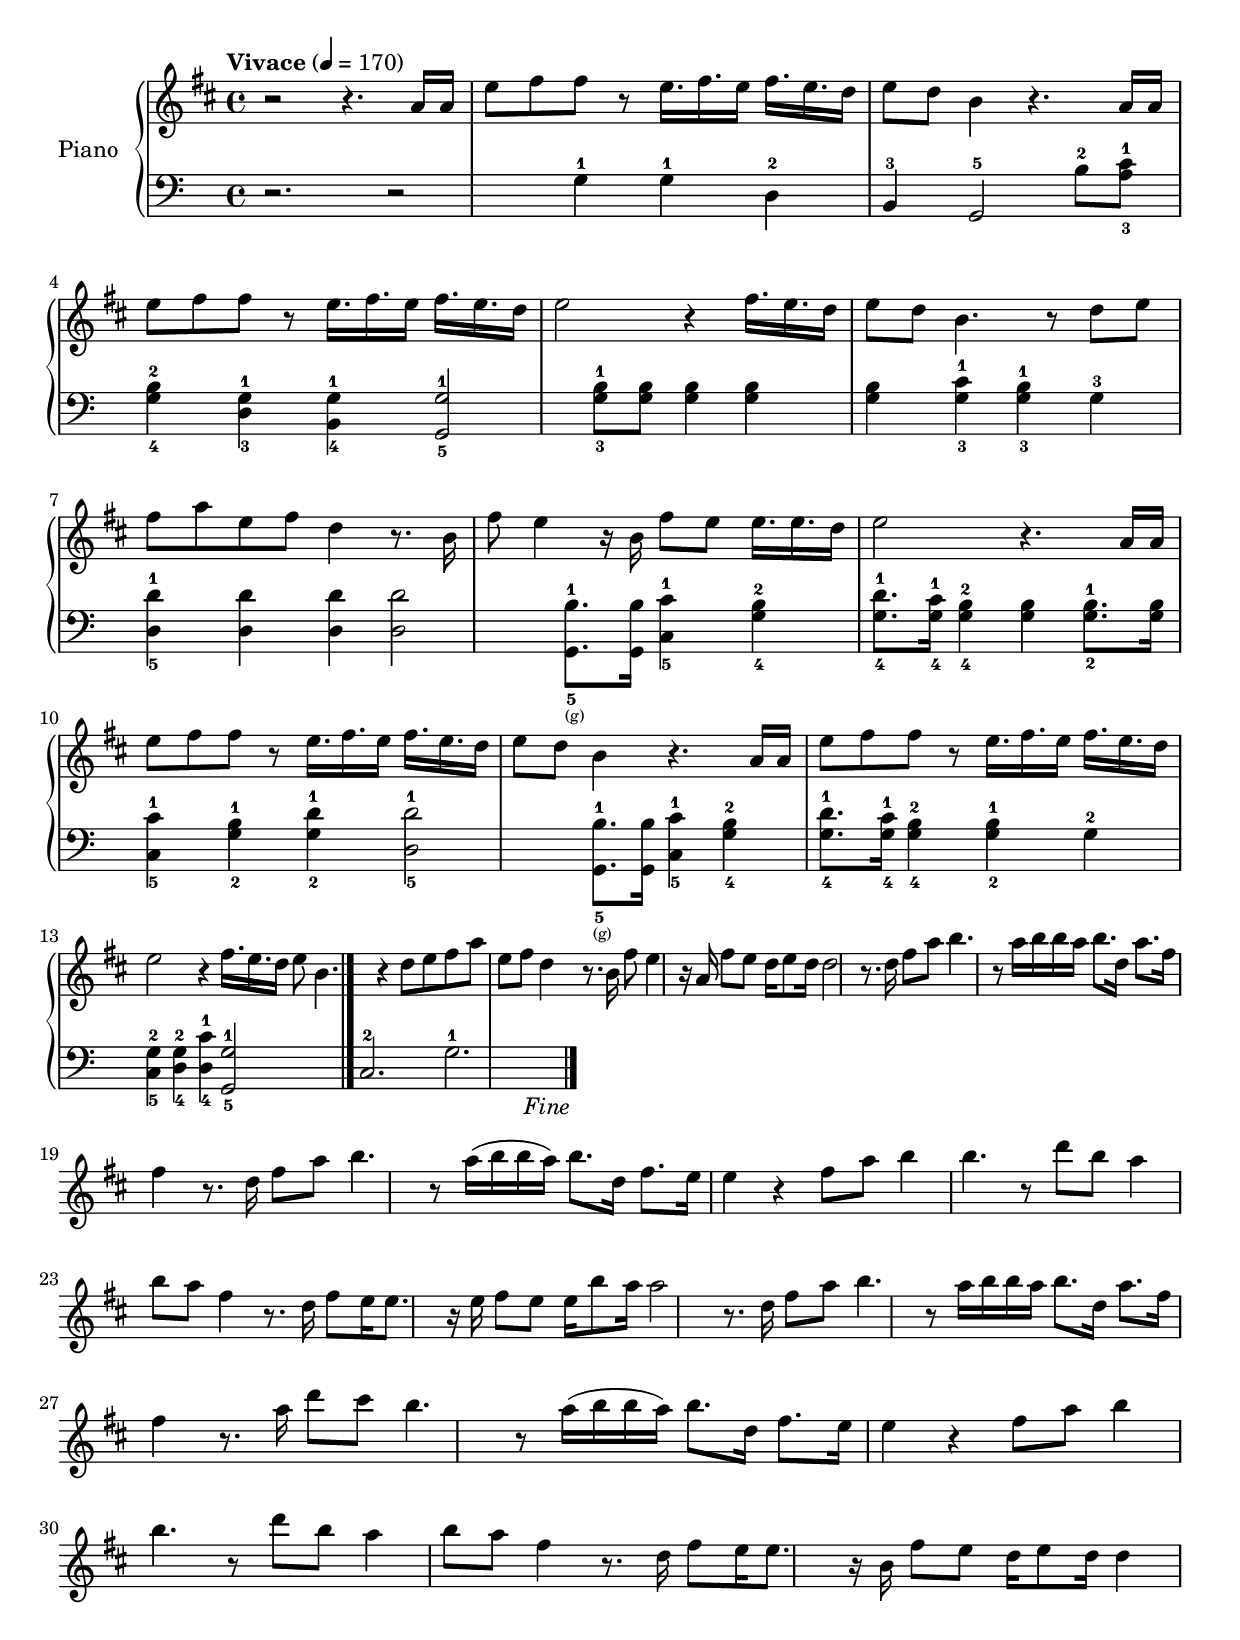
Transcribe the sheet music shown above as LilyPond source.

\version "2.24.0"

% https://www.youtube.com/watch?v=5TlA9Ylalj4
% 恩典的記號 盛曉玫 06 幸福

% https://lilypond.org/doc/v2.22/Documentation/learning/staff-groups
% https://lilypond.org/doc/v2.22/Documentation/learning/solo-piano

% meta.ly

meta = {
  % https://en.wikipedia.org/wiki/Tempo
  \tempo "Vivace" 4 = 170
  \key c \major
  \time 4/4
  % https://lilypond.org/doc/v2.23/Documentation/notation/bars#bar-numbers
}


upper = \transpose c d \relative d' {

  \set Staff.midiInstrument = "marimba"

  \meta
  \clef "treble"

  | r2 r4. g16g |

  \unfoldRepeats
  \repeat volta 2 \relative d'' {

    | d8e e8r d16.e16.d16 e16.d16.c16 | d8c a4 r4.

    g16g | d'8e e8r d16.e16.d16 e16.d16.c16 | d2 r4

    e16.d16.c16 |

    \alternative {

      \volta 1 \relative d'' {

        | d8c a4.r8 c8d | e8g d8e c4 r8.

        a16 | e'8 d4 r16a e'8d d16.d16.c16 | d2 r4.

        g,16g |

      }

      \volta 2 \relative d'' {

        | d8 a4. r4

        c8d | e8g d8e c4 r8.

        a16 | e'8 d4 r16g, e'8d c16d8c16 | c2 r8.

        c16 e8g |

      }

    }

  }

  \repeat unfold 2 \relative d''' {

    | a4. r8

    g16a16a16g16 a8.c,16 | g'8. e16 e4 r8.

    % AlternativeBlock.Within
    \alternative {
      \volta 1 {
        c16 e8g | a4. r8
      }
      \volta 2 {
        g16 c8b | a4. r8
      }
    }

    g16(a16a16g16) a8.c,16 | e8.d16 d4 r4

    e8g | a4 a4.r8

    c8a | g4 a8g e4 r8.

    c16 |

    % AlternativeBlock.Ending
    \alternative {

      \volta 1 {

        | e8 d16d8. r16

        d e8d d16a'8g16 | g2 r8.

        c,16 e8g |

      }

      \volta 2 {

        | e8 d16d8. r16

        a e'8d c16d8c16 | c4

      }

    }

  }

}


% accompanimentfunc.ly

% https://en.wikipedia.org/wiki/Chord_(music)#Symbols
% https://en.wikipedia.org/wiki/Chord_notation

% https://lists.gnu.org/archive/html/lilypond-user/2023-01/msg00402.html
% https://extending-lilypond.readthedocs.io/en/latest/music.html#argument-type-checking

% end
endX = #(define-music-function (x) (ly:pitch?) #{ < \transpose c c, $x \transpose c e, $x \transpose c g, $x \transpose c c $x > 4 #})
endY = #(define-music-function (x) (ly:pitch?) #{ < \transpose c e, $x \transpose c g, $x \transpose c c $x  \transpose c e $x > 4 #})
end  = #(define-music-function (x) (ly:pitch?) #{ | \endX $x \endY $x \endX $x r4 | #})
% end  = #(define-music-function (x) (ly:pitch?) #{ |
%   < \transpose c c, $x \transpose c e, $x \transpose c g, $x \transpose c c $x > 4
%   < \transpose c e, $x \transpose c g, $x \transpose c c $x  \transpose c e $x > 4
%   < \transpose c c, $x \transpose c e, $x \transpose c g, $x \transpose c c $x > 2
% | #})

% major
MA = #(define-music-function (x) (ly:pitch?) #{ < \transpose c c, $x \transpose c e, $x \transpose c g, $x > 4 #})
MB = #(define-music-function (x) (ly:pitch?) #{ < \transpose c e, $x \transpose c g, $x \transpose c c $x > 4 #})
MC = #(define-music-function (x) (ly:pitch?) #{ < \transpose c g, $x \transpose c c $x  \transpose c e $x > 4 #})
MD = #(define-music-function (x) (ly:pitch?) #{ \MB $x #})
M  = #(define-music-function (x) (ly:pitch?) #{ | \MA $x \MB $x \MC $x \MD $x | #})

% seven
% https://en.wikipedia.org/wiki/Dominant_seventh_chord
viiA = #(define-music-function (x) (ly:pitch?) #{ < \transpose c c, $x \transpose c e, $x    \transpose c g, $x > 4 #})
viiB = #(define-music-function (x) (ly:pitch?) #{ < \transpose c e, $x \transpose c g, $x    \transpose c bes, $x > 4 #})
viiC = #(define-music-function (x) (ly:pitch?) #{ < \transpose c g, $x \transpose c bes, $x  \transpose c e $x > 4 #})
viiD = #(define-music-function (x) (ly:pitch?) #{ \viiB $x #})
vii  = #(define-music-function (x) (ly:pitch?) #{ | \viiA $x \viiB $x \viiC $x \viiD $x | #})

mA = #(define-music-function (x) (ly:pitch?) #{ < \transpose c c, $x   \transpose c ees, $x \transpose c g, $x > 4 #})
mB = #(define-music-function (x) (ly:pitch?) #{ < \transpose c ees, $x \transpose c g, $x   \transpose c c $x > 4 #})
mC = #(define-music-function (x) (ly:pitch?) #{ < \transpose c g, $x   \transpose c c $x    \transpose c ees $x > 4 #})
mD = #(define-music-function (x) (ly:pitch?) #{ \mB $x #})
m  = #(define-music-function (x) (ly:pitch?) #{ | \mA $x \mB $x \mC $x \mD $x | #})

% sus4
% https://en.wikipedia.org/wiki/Suspended_chord
sfA = #(define-music-function (x) (ly:pitch?) #{ < \transpose c c, $x \transpose c f, $x \transpose c g, $x > 4 #})
sfB = #(define-music-function (x) (ly:pitch?) #{ < \transpose c f, $x \transpose c g, $x \transpose c c $x > 4 #})
sfC = #(define-music-function (x) (ly:pitch?) #{ < \transpose c g, $x \transpose c c $x  \transpose c f $x > 4 #})
sfD = #(define-music-function (x) (ly:pitch?) #{ \sfB $x #})
sf  = #(define-music-function (x) (ly:pitch?) #{ | \sfA $x \sfB $x \sfC $x \sfD $x | #})

% placeholder
% xA = #(define-music-function (x) (ly:pitch?) #{ \MA d,, #})
% xB = #(define-music-function (x) (ly:pitch?) #{ \MB d,, #})
% xC = #(define-music-function (x) (ly:pitch?) #{ \MC d,, #})
% xD = #(define-music-function (x) (ly:pitch?) #{ \MD d,, #})
% x  = #(define-music-function (x) (ly:pitch?) #{ | \xA d,, \xB d,, \xC d,, \xD d,, | #})

% https://en.wikipedia.org/wiki/Slash_chord

sceA = #(define-music-function (x) (ly:pitch?) #{ < \transpose c e,, $x \transpose c e, $x \transpose c g, $x > 4 #})
sceB = #(define-music-function (x) (ly:pitch?) #{ < \transpose c e,, $x \transpose c e, $x \transpose c c $x > 4 #})
sceC = #(define-music-function (x) (ly:pitch?) #{ < \transpose c e, $x  \transpose c g, $x \transpose c e $x > 4 #})
sceD = #(define-music-function (x) (ly:pitch?) #{ < \transpose c e,, $x \transpose c e, $x \transpose c c $x > 4 #})
sce  = #(define-music-function (x) (ly:pitch?) #{ | \sceA $x \sceB $x \sceC $x \sceD $x | #})

scgA = #(define-music-function (x) (ly:pitch?) #{ < \transpose c g,, $x \transpose c e, $x \transpose c g, $x > 4 #})
scgB = #(define-music-function (x) (ly:pitch?) #{ < \transpose c g,, $x \transpose c e, $x \transpose c c $x > 4 #})
scgC = #(define-music-function (x) (ly:pitch?) #{ < \transpose c e, $x  \transpose c g, $x \transpose c g $x > 4 #})
scgD = #(define-music-function (x) (ly:pitch?) #{ < \transpose c g,, $x \transpose c e, $x \transpose c c $x > 4 #})
scg  = #(define-music-function (x) (ly:pitch?) #{ | \scgA $x \scgB $x \scgC $x \scgD $x | #})

% C
%    ceg
%     egc
%      gce
%     egc

% C/E
%  e  eg_
%  e  e_c
%     eg_e
%  e  e_c

% C/E
%   g eg_
%   g e_c
%     eg_ g
%   g e_c

% C
%  c
%   e
%    g
%     c
%    g
%   e
%  c
%   e
%     c
%    g
%   e 
%    g

% C/E
% e
%   e
%    g
%     c
%    g
%   e
% e
%   e
%     c
%    g
%   e 
%    g

% lower.ly

lower = \fixed c {

  \meta
  \clef "bass"

  | r2. | r2

  g4-1 | g4-1 d-2 b,-3 | g,2-5 b8-2 <c'-1 a-3> | <b-2 g-4>4 <g-1 d-3> <g-1 b,-4> | <g-1 g,-5>2

  <b-1 g-3>8 8 | 4 4 4 | <c'-1 g-3> <b-1 g-3> g-3 | <d'-1 d-5>4 4 4 | 2

  \repeat unfold 2 {

    <b-1 g,-5>8.\tweak font-size -3 _"(g)" 16 | <c'-1 c-5>4 <b-2 g-4> <d'-1 g-4>8. <c'-1 g-4>16 | <b-2 g-4>4

    \alternative {

      \volta 1 { <b g>4 <b-1 g-2>8. 16 | <c'-1 c-5>4 <b-1 g-2> <d'-1 g-2> | <d'-1 d-5>2 }

      \volta 2 { <b-1 g-2>4 g4-2 | <g-2 c-5>4 <g-2 d-4> <c'-1 d-4> | \partial 2 { <g-1 g,-5>2 } | \bar "|." | <c-2>2. | <g-1>2. | \fine }

    }

  }

}


\score {
  \new PianoStaff \with { instrumentName = "Piano" }
  <<
    \new Staff = "upper" \upper
    \new Staff = "lower" \lower
  >>
  \layout { }
  \midi { }
}
